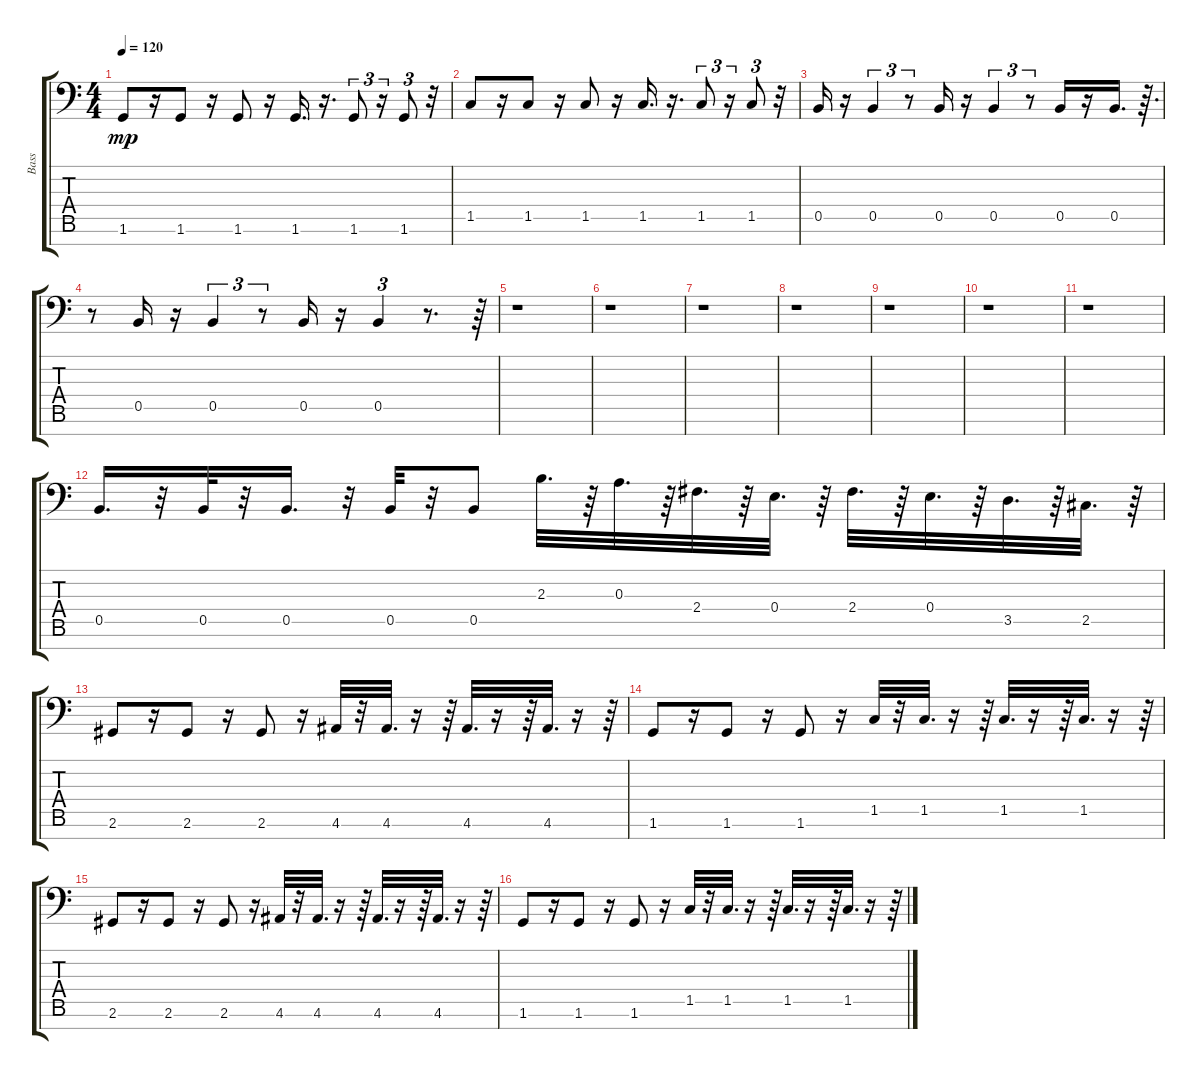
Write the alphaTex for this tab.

\track ("Bass" "Bass") {instrument electricbasspick}
\staff {score tabs}
\tuning (G3 D3 A2 E2 B1 Gb1 Db1) {hide}
\ts (4 4)
\tempo 120
\clef f4
\ks c
1.6.8{dy mp} r.16 1.6.8 r.16 1.6.8 r.16 1.6.16{d} r.16{d} 1.6.8{tu (3 2)} r.16{tu (3 2)} 1.6.8{tu (3 2)} r.32 |
1.5.8 r.16 1.5.8 r.16 1.5.8 r.16 1.5.16{d} r.16{d} 1.5.8{tu (3 2)} r.16{tu (3 2)} 1.5.8{tu (3 2)} r.32 |
0.5.16 r.16 0.5.4{tu (3 2)} r.8{tu (3 2)} 0.5.16 r.16 0.5.4{tu (3 2)} r.8{tu (3 2)} 0.5.16 r.16 0.5.16{d} r.64{d} |
r.8 0.5.16 r.16 0.5.4{tu (3 2)} r.8{tu (3 2)} 0.5.16 r.16 0.5.4{tu (3 2)} r.8{d} r.64 |
r.1 |
r.1 |
r.1 |
r.1 |
r.1 |
r.1 |
r.1 |
0.5.16{d} r.32 0.5.32 r.32 0.5.16{d} r.32 0.5.32 r.32 0.5.8 2.3.32{d} r.64 0.3.32{d} r.64 2.4.32{d} r.64 0.4.32{d} r.64 2.4.32{d} r.64 0.4.32{d} r.64 3.5.32{d} r.64 2.5.32{d} r.64 |
2.6.8 r.16 2.6.8 r.16 2.6.8 r.16 4.6.32 r.32 4.6.32{d} r.16 r.64 4.6.32{d} r.16 r.64 4.6.32{d} r.16 r.64 |
1.6.8 r.16 1.6.8 r.16 1.6.8 r.16 1.5.32 r.32 1.5.32{d} r.16 r.64 1.5.32{d} r.16 r.64 1.5.32{d} r.16 r.64 |
2.6.8 r.16 2.6.8 r.16 2.6.8 r.16 4.6.32 r.32 4.6.32{d} r.16 r.64 4.6.32{d} r.16 r.64 4.6.32{d} r.16 r.64 |
1.6.8 r.16 1.6.8 r.16 1.6.8 r.16 1.5.32 r.32 1.5.32{d} r.16 r.64 1.5.32{d} r.16 r.64 1.5.32{d} r.16 r.64
